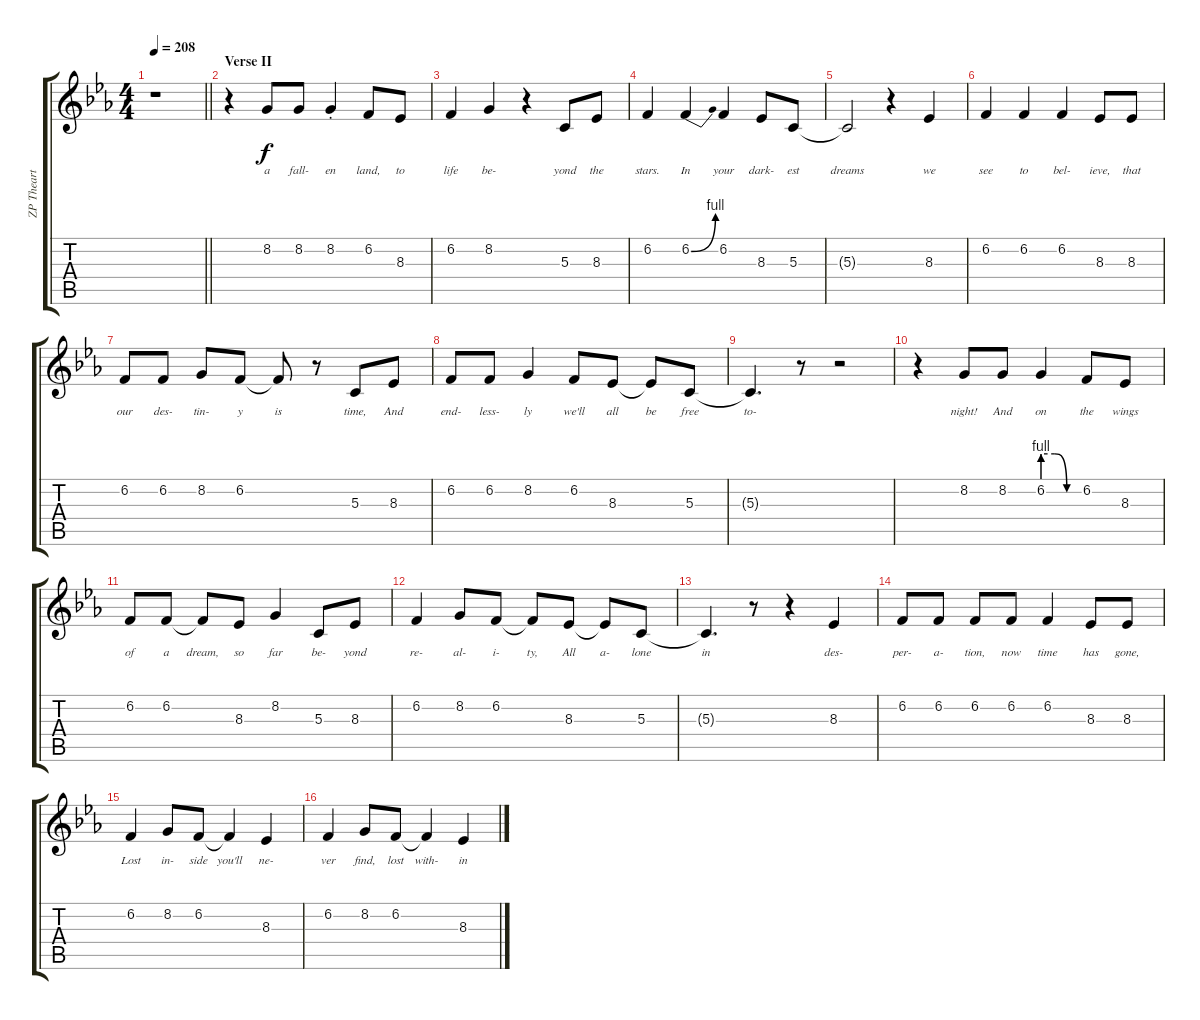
\track ("ZP Theart (Lead and Back-up Vocals); Eve" "ZP Theart ") {instrument lead2sawtooth}
\staff {score tabs}
\tuning (E4 B3 G3 D3 A2 E2) {hide}
\ts (4 4)
\tempo 208
\clef g2
\barLineRight lightlight
\ks eb
r.1{dy f} |
\section ("" "Verse II")
r.4 8.2.8{lyrics (0 "a") lyrics (1 "") lyrics (2 "") lyrics (3 "") lyrics (4 "")} 8.2.8{lyrics (0 "fall-") lyrics (1 "") lyrics (2 "") lyrics (3 "") lyrics (4 "")} 8.2{st}.4{lyrics (0 "en") lyrics (1 "") lyrics (2 "") lyrics (3 "") lyrics (4 "")} 6.2.8{lyrics (0 "land,") lyrics (1 "") lyrics (2 "") lyrics (3 "") lyrics (4 "")} 8.3.8{lyrics (0 "to") lyrics (1 "") lyrics (2 "") lyrics (3 "") lyrics (4 "")} |
6.2.4{lyrics (0 "life") lyrics (1 "") lyrics (2 "") lyrics (3 "") lyrics (4 "")} 8.2.4{lyrics (0 "be-") lyrics (1 "") lyrics (2 "") lyrics (3 "") lyrics (4 "")} r.4 5.3.8{lyrics (0 "yond") lyrics (1 "") lyrics (2 "") lyrics (3 "") lyrics (4 "")} 8.3.8{lyrics (0 "the") lyrics (1 "") lyrics (2 "") lyrics (3 "") lyrics (4 "")} |
6.2.4{lyrics (0 "stars.") lyrics (1 "") lyrics (2 "") lyrics (3 "") lyrics (4 "")} 6.2{be (bend 0 0 60 4)}.4{lyrics (0 "In") lyrics (1 "") lyrics (2 "") lyrics (3 "") lyrics (4 "")} 6.2.4{lyrics (0 "your") lyrics (1 "") lyrics (2 "") lyrics (3 "") lyrics (4 "")} 8.3.8{lyrics (0 "dark-") lyrics (1 "") lyrics (2 "") lyrics (3 "") lyrics (4 "")} 5.3.8{lyrics (0 "est") lyrics (1 "") lyrics (2 "") lyrics (3 "") lyrics (4 "")} |
5.3{t}.2{lyrics (0 "dreams") lyrics (1 "") lyrics (2 "") lyrics (3 "") lyrics (4 "")} r.4 8.3.4{lyrics (0 "we") lyrics (1 "") lyrics (2 "") lyrics (3 "") lyrics (4 "")} |
6.2.4{lyrics (0 "see") lyrics (1 "") lyrics (2 "") lyrics (3 "") lyrics (4 "")} 6.2.4{lyrics (0 "to") lyrics (1 "") lyrics (2 "") lyrics (3 "") lyrics (4 "")} 6.2.4{lyrics (0 "bel-") lyrics (1 "") lyrics (2 "") lyrics (3 "") lyrics (4 "")} 8.3.8{lyrics (0 "ieve,") lyrics (1 "") lyrics (2 "") lyrics (3 "") lyrics (4 "")} 8.3.8{lyrics (0 "that") lyrics (1 "") lyrics (2 "") lyrics (3 "") lyrics (4 "")} |
6.2.8{lyrics (0 "our") lyrics (1 "") lyrics (2 "") lyrics (3 "") lyrics (4 "")} 6.2.8{lyrics (0 "des-") lyrics (1 "") lyrics (2 "") lyrics (3 "") lyrics (4 "")} 8.2.8{lyrics (0 "tin-") lyrics (1 "") lyrics (2 "") lyrics (3 "") lyrics (4 "")} 6.2.8{lyrics (0 "y") lyrics (1 "") lyrics (2 "") lyrics (3 "") lyrics (4 "")} 6.2{t}.8{lyrics (0 "is") lyrics (1 "") lyrics (2 "") lyrics (3 "") lyrics (4 "")} r.8 5.3.8{lyrics (0 "time,") lyrics (1 "") lyrics (2 "") lyrics (3 "") lyrics (4 "")} 8.3.8{lyrics (0 "And") lyrics (1 "") lyrics (2 "") lyrics (3 "") lyrics (4 "")} |
6.2.8{lyrics (0 "end-") lyrics (1 "") lyrics (2 "") lyrics (3 "") lyrics (4 "")} 6.2.8{lyrics (0 "less-") lyrics (1 "") lyrics (2 "") lyrics (3 "") lyrics (4 "")} 8.2.4{lyrics (0 "ly") lyrics (1 "") lyrics (2 "") lyrics (3 "") lyrics (4 "")} 6.2.8{lyrics (0 "we'll") lyrics (1 "") lyrics (2 "") lyrics (3 "") lyrics (4 "")} 8.3.8{lyrics (0 "all") lyrics (1 "") lyrics (2 "") lyrics (3 "") lyrics (4 "")} 8.3{t}.8{lyrics (0 "be") lyrics (1 "") lyrics (2 "") lyrics (3 "") lyrics (4 "")} 5.3.8{lyrics (0 "free") lyrics (1 "") lyrics (2 "") lyrics (3 "") lyrics (4 "")} |
5.3{t}.4{d lyrics (0 "to-") lyrics (1 "") lyrics (2 "") lyrics (3 "") lyrics (4 "")} r.8 r.2 |
r.4 8.2.8{lyrics (0 "night!") lyrics (1 "") lyrics (2 "") lyrics (3 "") lyrics (4 "")} 8.2.8{lyrics (0 "And") lyrics (1 "") lyrics (2 "") lyrics (3 "") lyrics (4 "")} 6.2{be (custom 0 4 20 4 40 0 60 0)}.4{lyrics (0 "on") lyrics (1 "") lyrics (2 "") lyrics (3 "") lyrics (4 "")} 6.2.8{lyrics (0 "the") lyrics (1 "") lyrics (2 "") lyrics (3 "") lyrics (4 "")} 8.3.8{lyrics (0 "wings") lyrics (1 "") lyrics (2 "") lyrics (3 "") lyrics (4 "")} |
6.2.8{lyrics (0 "of") lyrics (1 "") lyrics (2 "") lyrics (3 "") lyrics (4 "")} 6.2.8{lyrics (0 "a") lyrics (1 "") lyrics (2 "") lyrics (3 "") lyrics (4 "")} 6.2{t}.8{lyrics (0 "dream,") lyrics (1 "") lyrics (2 "") lyrics (3 "") lyrics (4 "")} 8.3.8{lyrics (0 "so") lyrics (1 "") lyrics (2 "") lyrics (3 "") lyrics (4 "")} 8.2.4{lyrics (0 "far") lyrics (1 "") lyrics (2 "") lyrics (3 "") lyrics (4 "")} 5.3.8{lyrics (0 "be-") lyrics (1 "") lyrics (2 "") lyrics (3 "") lyrics (4 "")} 8.3.8{lyrics (0 "yond") lyrics (1 "") lyrics (2 "") lyrics (3 "") lyrics (4 "")} |
6.2.4{lyrics (0 "re-") lyrics (1 "") lyrics (2 "") lyrics (3 "") lyrics (4 "")} 8.2.8{lyrics (0 "al-") lyrics (1 "") lyrics (2 "") lyrics (3 "") lyrics (4 "")} 6.2.8{lyrics (0 "i-") lyrics (1 "") lyrics (2 "") lyrics (3 "") lyrics (4 "")} 6.2{t}.8{lyrics (0 "ty,") lyrics (1 "") lyrics (2 "") lyrics (3 "") lyrics (4 "")} 8.3.8{lyrics (0 "All") lyrics (1 "") lyrics (2 "") lyrics (3 "") lyrics (4 "")} 8.3{t}.8{lyrics (0 "a-") lyrics (1 "") lyrics (2 "") lyrics (3 "") lyrics (4 "")} 5.3.8{lyrics (0 "lone") lyrics (1 "") lyrics (2 "") lyrics (3 "") lyrics (4 "")} |
5.3{t}.4{d lyrics (0 "in") lyrics (1 "") lyrics (2 "") lyrics (3 "") lyrics (4 "")} r.8 r.4 8.3.4{lyrics (0 "des-") lyrics (1 "") lyrics (2 "") lyrics (3 "") lyrics (4 "")} |
6.2.8{lyrics (0 "per-") lyrics (1 "") lyrics (2 "") lyrics (3 "") lyrics (4 "")} 6.2.8{lyrics (0 "a-") lyrics (1 "") lyrics (2 "") lyrics (3 "") lyrics (4 "")} 6.2.8{lyrics (0 "tion,") lyrics (1 "") lyrics (2 "") lyrics (3 "") lyrics (4 "")} 6.2.8{lyrics (0 "now") lyrics (1 "") lyrics (2 "") lyrics (3 "") lyrics (4 "")} 6.2.4{lyrics (0 "time") lyrics (1 "") lyrics (2 "") lyrics (3 "") lyrics (4 "")} 8.3.8{lyrics (0 "has") lyrics (1 "") lyrics (2 "") lyrics (3 "") lyrics (4 "")} 8.3.8{lyrics (0 "gone,") lyrics (1 "") lyrics (2 "") lyrics (3 "") lyrics (4 "")} |
6.2.4{lyrics (0 "Lost") lyrics (1 "") lyrics (2 "") lyrics (3 "") lyrics (4 "")} 8.2.8{lyrics (0 "in-") lyrics (1 "") lyrics (2 "") lyrics (3 "") lyrics (4 "")} 6.2.8{lyrics (0 "side") lyrics (1 "") lyrics (2 "") lyrics (3 "") lyrics (4 "")} 6.2{t}.4{lyrics (0 "you'll") lyrics (1 "") lyrics (2 "") lyrics (3 "") lyrics (4 "")} 8.3.4{lyrics (0 "ne-") lyrics (1 "") lyrics (2 "") lyrics (3 "") lyrics (4 "")} |
6.2.4{lyrics (0 "ver") lyrics (1 "") lyrics (2 "") lyrics (3 "") lyrics (4 "")} 8.2.8{lyrics (0 "find,") lyrics (1 "") lyrics (2 "") lyrics (3 "") lyrics (4 "")} 6.2.8{lyrics (0 "lost") lyrics (1 "") lyrics (2 "") lyrics (3 "") lyrics (4 "")} 6.2{t}.4{lyrics (0 "with-") lyrics (1 "") lyrics (2 "") lyrics (3 "") lyrics (4 "")} 8.3.4{lyrics (0 "in") lyrics (1 "") lyrics (2 "") lyrics (3 "") lyrics (4 "")}
